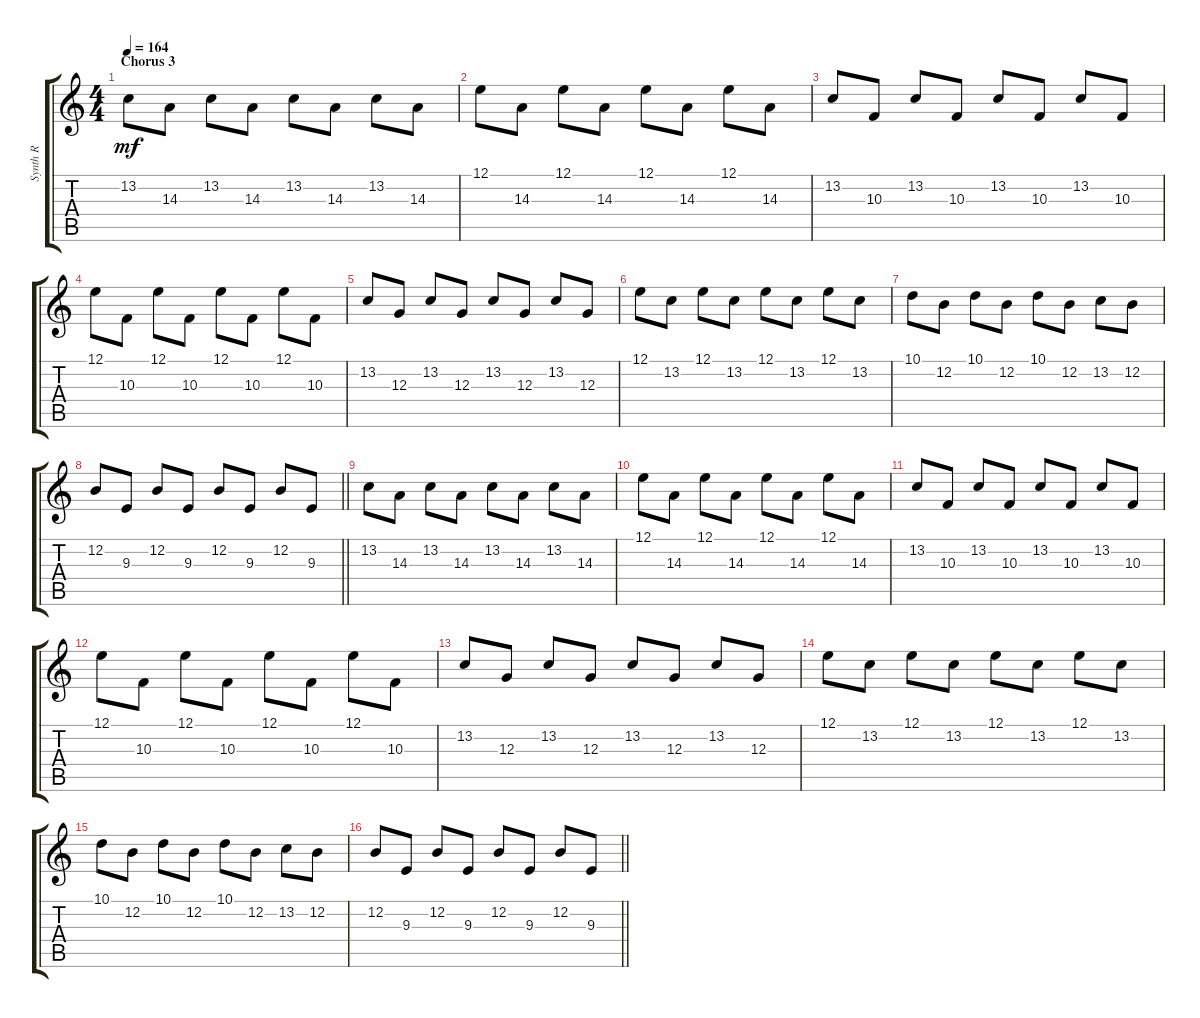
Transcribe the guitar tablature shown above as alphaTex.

\track ("Synth R" "Synth R") {instrument stringensemble1}
\staff {score tabs}
\tuning (E4 B3 G3 D3 A2 E2) {hide}
\ts (4 4)
\section ("" "Chorus 3")
\tempo 164
\clef g2
\ks c
13.2.8{dy mf} 14.3.8 13.2.8 14.3.8 13.2.8 14.3.8 13.2.8 14.3.8 |
12.1.8 14.3.8 12.1.8 14.3.8 12.1.8 14.3.8 12.1.8 14.3.8 |
13.2.8 10.3.8 13.2.8 10.3.8 13.2.8 10.3.8 13.2.8 10.3.8 |
12.1.8 10.3.8 12.1.8 10.3.8 12.1.8 10.3.8 12.1.8 10.3.8 |
13.2.8 12.3.8 13.2.8 12.3.8 13.2.8 12.3.8 13.2.8 12.3.8 |
12.1.8 13.2.8 12.1.8 13.2.8 12.1.8 13.2.8 12.1.8 13.2.8 |
10.1.8 12.2.8 10.1.8 12.2.8 10.1.8 12.2.8 13.2.8 12.2.8 |
\barLineRight lightlight
12.2.8 9.3.8 12.2.8 9.3.8 12.2.8 9.3.8 12.2.8 9.3.8 |
13.2.8 14.3.8 13.2.8 14.3.8 13.2.8 14.3.8 13.2.8 14.3.8 |
12.1.8 14.3.8 12.1.8 14.3.8 12.1.8 14.3.8 12.1.8 14.3.8 |
13.2.8 10.3.8 13.2.8 10.3.8 13.2.8 10.3.8 13.2.8 10.3.8 |
12.1.8 10.3.8 12.1.8 10.3.8 12.1.8 10.3.8 12.1.8 10.3.8 |
13.2.8 12.3.8 13.2.8 12.3.8 13.2.8 12.3.8 13.2.8 12.3.8 |
12.1.8 13.2.8 12.1.8 13.2.8 12.1.8 13.2.8 12.1.8 13.2.8 |
10.1.8 12.2.8 10.1.8 12.2.8 10.1.8 12.2.8 13.2.8 12.2.8 |
\barLineRight lightlight
12.2.8 9.3.8 12.2.8 9.3.8 12.2.8 9.3.8 12.2.8 9.3.8
